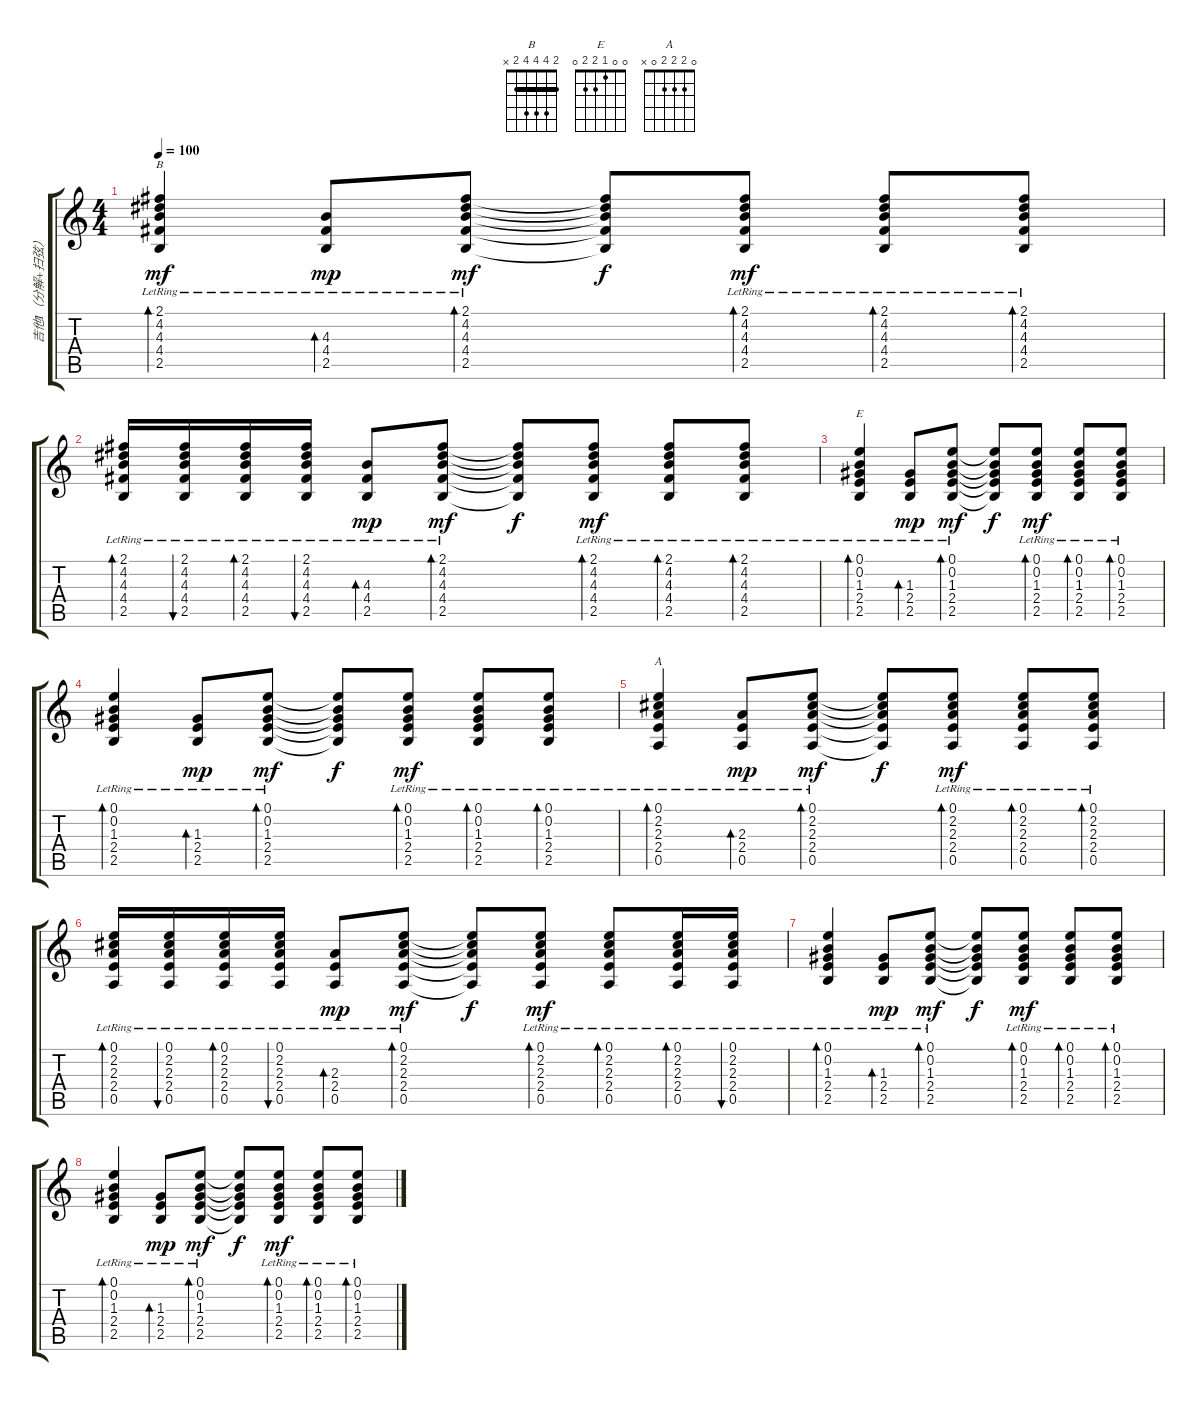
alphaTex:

\track ("吉他Ⅰ（分解+扫弦）" "吉他Ⅰ（分解+扫弦）") {instrument acousticguitarsteel}
\staff {score tabs}
\tuning (E4 B3 G3 D3 A2 E2) {hide}
\chord ("B" 2 4 4 4 2 x) {barre 2}
\chord ("E" 0 0 1 2 2 0)
\chord ("A" 0 2 2 2 0 x)
\ts (4 4)
\tempo 100
\clef g2
\ks c
(2.1{lr} 4.2{lr} 4.3{lr} 4.4{lr} 2.5{lr}).4{bd 30 ch "B" dy mf} (4.3{lr} 4.4{lr} 2.5{lr}).8{bd 30 dy mp} (2.1{lr} 4.2{lr} 4.3{lr} 4.4{lr} 2.5{lr}).8{bd 30 dy mf} (2.1{t} 4.2{t} 4.3{t} 4.4{t} 2.5{t}).8{dy f} (2.1{lr} 4.2{lr} 4.3{lr} 4.4{lr} 2.5{lr}).8{bd 30 dy mf} (2.1{lr} 4.2{lr} 4.3{lr} 4.4{lr} 2.5{lr}).8{bd 30} (2.1{lr} 4.2{lr} 4.3{lr} 4.4{lr} 2.5{lr}).8{bd 30} |
(2.1{lr} 4.2{lr} 4.3{lr} 4.4{lr} 2.5{lr}).16{bd 30} (2.1{lr} 4.2{lr} 4.3{lr} 4.4{lr} 2.5{lr}).16{bu 30} (2.1{lr} 4.2{lr} 4.3{lr} 4.4{lr} 2.5{lr}).16{bd 30} (2.1{lr} 4.2{lr} 4.3{lr} 4.4{lr} 2.5{lr}).16{bu 30} (4.3{lr} 4.4{lr} 2.5{lr}).8{bd 30 dy mp} (2.1{lr} 4.2{lr} 4.3{lr} 4.4{lr} 2.5{lr}).8{bd 30 dy mf} (2.1{t} 4.2{t} 4.3{t} 4.4{t} 2.5{t}).8{dy f} (2.1{lr} 4.2{lr} 4.3{lr} 4.4{lr} 2.5{lr}).8{bd 30 dy mf} (2.1{lr} 4.2{lr} 4.3{lr} 4.4{lr} 2.5{lr}).8{bd 30} (2.1{lr} 4.2{lr} 4.3{lr} 4.4{lr} 2.5{lr}).8{bd 30} |
(0.1{lr} 0.2{lr} 1.3{lr} 2.4{lr} 2.5{lr}).4{bd 30 ch "E"} (1.3 2.4{lr} 2.5{lr}).8{bd 30 dy mp} (0.1{lr} 0.2{lr} 1.3{lr} 2.4{lr} 2.5{lr}).8{bd 30 dy mf} (0.1{t} 0.2{t} 1.3{t} 2.4{t} 2.5{t}).8{dy f} (0.1 0.2 1.3{lr} 2.4{lr} 2.5{lr}).8{bd 30 dy mf} (0.1 0.2 1.3{lr} 2.4{lr} 2.5{lr}).8{bd 30} (0.1{lr} 0.2{lr} 1.3{lr} 2.4{lr} 2.5{lr}).8{bd 30} |
(0.1{lr} 0.2{lr} 1.3{lr} 2.4{lr} 2.5{lr}).4{bd 30} (1.3 2.4{lr} 2.5{lr}).8{bd 30 dy mp} (0.1{lr} 0.2{lr} 1.3{lr} 2.4{lr} 2.5{lr}).8{bd 30 dy mf} (0.1{t} 0.2{t} 1.3{t} 2.4{t} 2.5{t}).8{dy f} (0.1 0.2 1.3{lr} 2.4{lr} 2.5{lr}).8{bd 30 dy mf} (0.1 0.2 1.3{lr} 2.4{lr} 2.5{lr}).8{bd 30} (0.1{lr} 0.2{lr} 1.3{lr} 2.4{lr} 2.5{lr}).8{bd 30} |
(0.1{lr} 2.2{lr} 2.3{lr} 2.4{lr} 0.5{lr}).4{bd 30 ch "A"} (2.3{lr} 2.4{lr} 0.5{lr}).8{bd 30 dy mp} (0.1{lr} 2.2{lr} 2.3{lr} 2.4{lr} 0.5{lr}).8{bd 30 dy mf} (0.1{t} 2.2{t} 2.3{t} 2.4{t} 0.5{t}).8{dy f} (0.1{lr} 2.2{lr} 2.3{lr} 2.4{lr} 0.5{lr}).8{bd 30 dy mf} (0.1{lr} 2.2{lr} 2.3{lr} 2.4{lr} 0.5{lr}).8{bd 30} (0.1{lr} 2.2{lr} 2.3{lr} 2.4{lr} 0.5{lr}).8{bd 30} |
(0.1{lr} 2.2{lr} 2.3{lr} 2.4{lr} 0.5{lr}).16{bd 30} (0.1{lr} 2.2{lr} 2.3{lr} 2.4{lr} 0.5{lr}).16{bu 30} (0.1{lr} 2.2{lr} 2.3{lr} 2.4{lr} 0.5{lr}).16{bd 30} (0.1{lr} 2.2{lr} 2.3{lr} 2.4{lr} 0.5{lr}).16{bu 30} (2.3{lr} 2.4{lr} 0.5{lr}).8{bd 30 dy mp} (0.1{lr} 2.2{lr} 2.3{lr} 2.4{lr} 0.5{lr}).8{bd 30 dy mf} (0.1{t} 2.2{t} 2.3{t} 2.4{t} 0.5{t}).8{dy f} (0.1{lr} 2.2{lr} 2.3{lr} 2.4{lr} 0.5{lr}).8{bd 30 dy mf} (0.1{lr} 2.2{lr} 2.3{lr} 2.4{lr} 0.5{lr}).8{bd 30} (0.1{lr} 2.2{lr} 2.3{lr} 2.4{lr} 0.5{lr}).16{bd 30} (0.1{lr} 2.2{lr} 2.3{lr} 2.4{lr} 0.5{lr}).16{bu 30} |
(0.1{lr} 0.2{lr} 1.3{lr} 2.4{lr} 2.5{lr}).4{bd 30} (1.3 2.4{lr} 2.5{lr}).8{bd 30 dy mp} (0.1{lr} 0.2{lr} 1.3{lr} 2.4{lr} 2.5{lr}).8{bd 30 dy mf} (0.1{t} 0.2{t} 1.3{t} 2.4{t} 2.5{t}).8{dy f} (0.1 0.2 1.3{lr} 2.4{lr} 2.5{lr}).8{bd 30 dy mf} (0.1 0.2 1.3{lr} 2.4{lr} 2.5{lr}).8{bd 30} (0.1{lr} 0.2{lr} 1.3{lr} 2.4{lr} 2.5{lr}).8{bd 30} |
(0.1{lr} 0.2{lr} 1.3{lr} 2.4{lr} 2.5{lr}).4{bd 30} (1.3 2.4{lr} 2.5{lr}).8{bd 30 dy mp} (0.1{lr} 0.2{lr} 1.3{lr} 2.4{lr} 2.5{lr}).8{bd 30 dy mf} (0.1{t} 0.2{t} 1.3{t} 2.4{t} 2.5{t}).8{dy f} (0.1 0.2 1.3{lr} 2.4{lr} 2.5{lr}).8{bd 30 dy mf} (0.1 0.2 1.3{lr} 2.4{lr} 2.5{lr}).8{bd 30} (0.1{lr} 0.2{lr} 1.3{lr} 2.4{lr} 2.5{lr}).8{bd 30}
